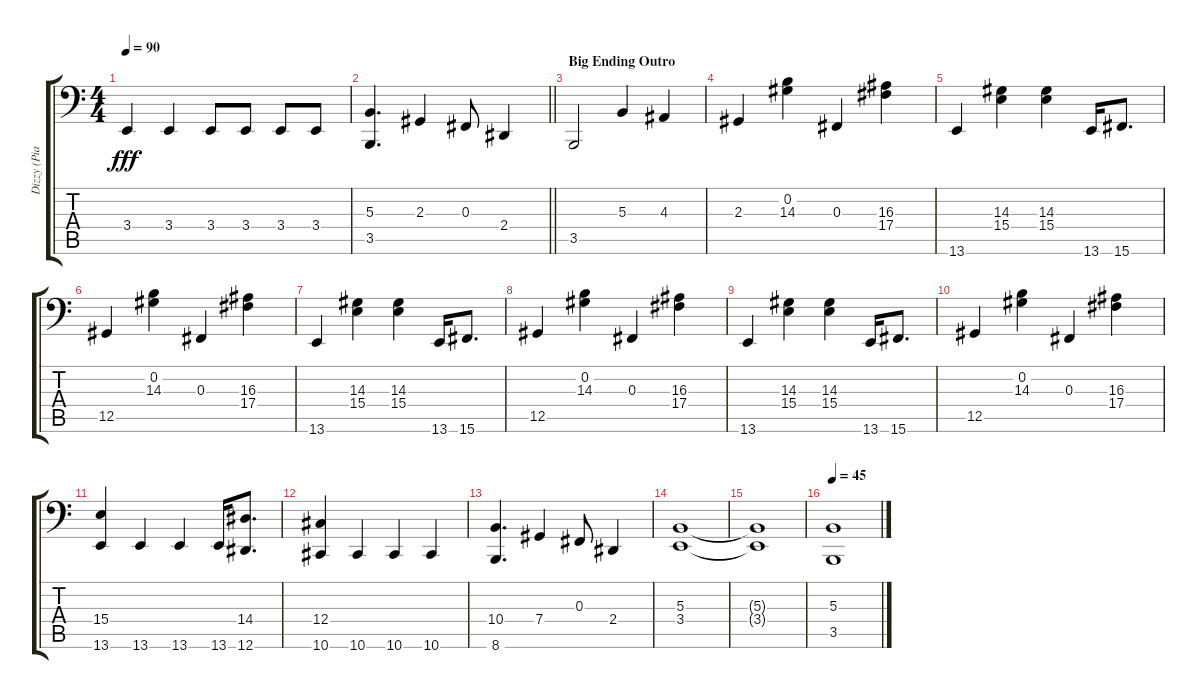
\track ("Dizzy (Piano 2)" "Dizzy (Pia") {instrument acousticgrandpiano}
\staff {score tabs}
\tuning (E4 B3 Gb2 Db2 Ab1 Eb1) {hide}
\ts (4 4)
\tempo 90
\clef f4
\ks c
3.4.4{dy fff} 3.4.4 3.4.8 3.4.8 3.4.8 3.4.8 |
\barLineRight lightlight
(5.3 3.5).4{d} 2.3.4 0.3.8 2.4.4 |
\section ("" "Big Ending Outro")
3.5.2 5.3.4 4.3.4 |
2.3.4 (0.2 14.3).4 0.3.4 (16.3 17.4).4 |
13.6.4 (14.3 15.4).4 (14.3 15.4).4 13.6.16 15.6.8{d} |
12.5.4 (0.2 14.3).4 0.3.4 (16.3 17.4).4 |
13.6.4 (14.3 15.4).4 (14.3 15.4).4 13.6.16 15.6.8{d} |
12.5.4 (0.2 14.3).4 0.3.4 (16.3 17.4).4 |
13.6.4 (14.3 15.4).4 (14.3 15.4).4 13.6.16 15.6.8{d} |
12.5.4 (0.2 14.3).4 0.3.4 (16.3 17.4).4 |
(15.4 13.6).4 13.6.4 13.6.4 13.6.16 (14.4 12.6).8{d} |
(12.4 10.6).4 10.6.4 10.6.4 10.6.4 |
(10.4 8.6).4{d} 7.4.4 0.3.8 2.4.4 |
(5.3 3.4).1 |
(5.3{t} 3.4{t}).1 |
\tempo 45
(5.3 3.5).1
